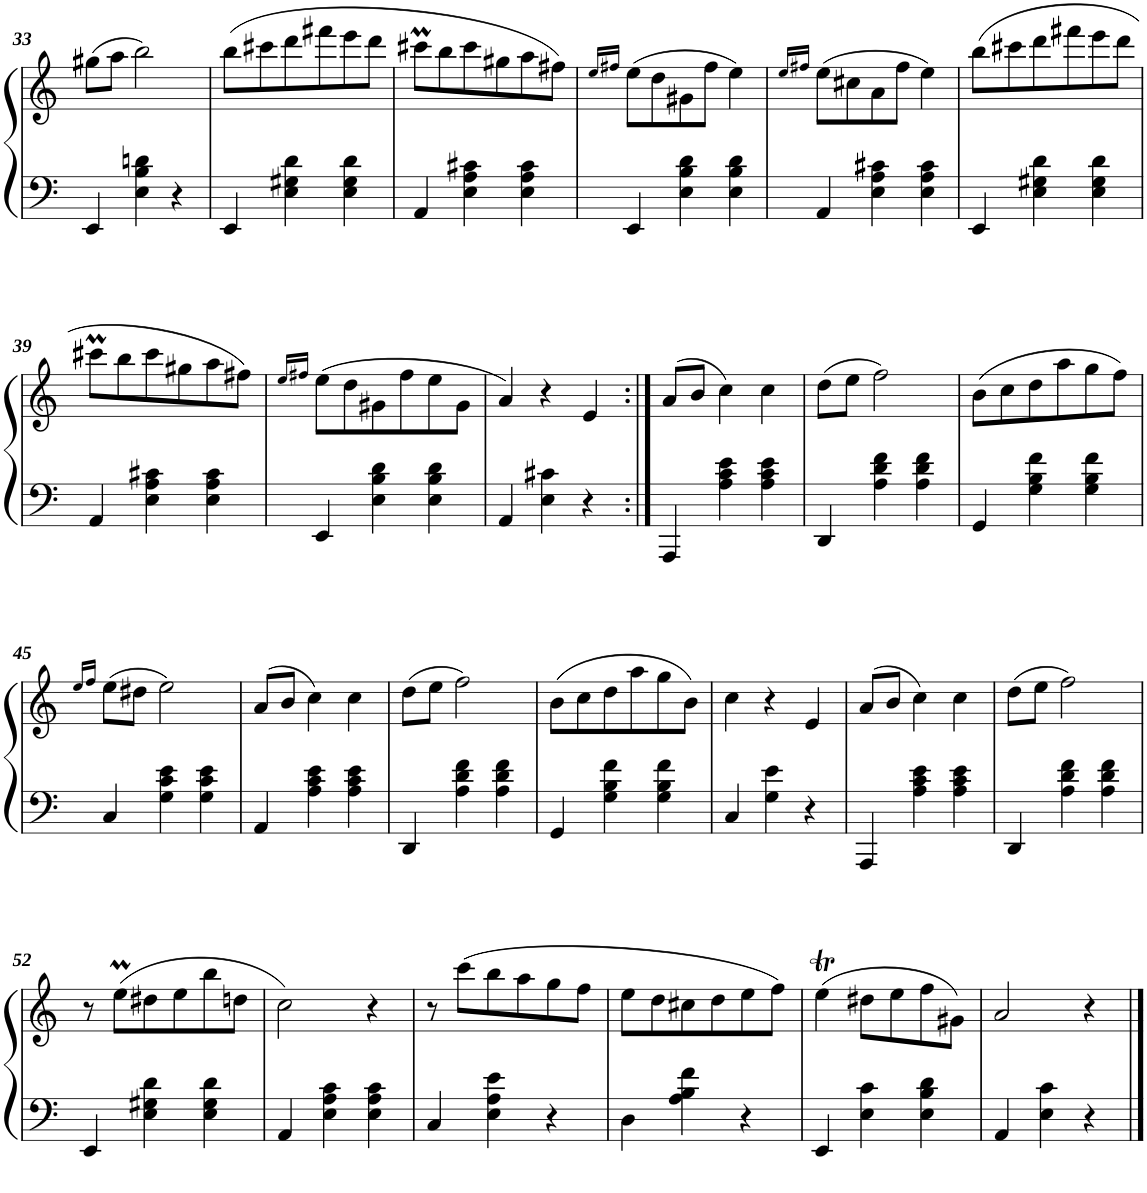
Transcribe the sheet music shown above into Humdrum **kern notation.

**kern	**kern
*part1	*part1
*staff2	*staff1
*I"Piano	*
*I'Pno.	*
!!LO:PB:g=z
*clefF4	*clefG2
*k[]	*k[]
*M3/4	*M3/4
=33	=33
4EE/	(8gg#X\L
.	8aa\J
4E\ 4B\ 4dn\	2bb\)
4r	.
=34	=34
4EE/	(8bb\L
.	8ccc#X\
4E\ 4G#X\ 4d\	8ddd\
.	8fff#X\
4E\ 4G#\ 4d\	8eee\
.	8ddd\J
=35	=35
4AA/	8ccc#Xm\L
.	8bb\
4E\ 4A\ 4c#X\	8ccc#\
.	8gg#X\
4E\ 4A\ 4c#\	8aa\
.	8ff#X\J)
=36	=36
.	16qee/LL
.	16qff#X/JJ
4EE/	(8ee\L
.	8dd\
4E\ 4B\ 4d\	8g#X\
.	8ff#\J
4E\ 4B\ 4d\	4ee\)
=37	=37
.	16qee/LL
.	16qff#X/JJ
4AA/	(8ee\L
.	8cc#X\
4E\ 4A\ 4c#X\	8a\
.	8ff#\J
4E\ 4A\ 4c#\	4ee\)
=38	=38
4EE/	(8bb\L
.	8ccc#X\
4E\ 4G#X\ 4d\	8ddd\
.	8fff#X\
4E\ 4G#\ 4d\	8eee\
.	8ddd\J
!!LO:LB:g=z
=39	=39
4AA/	8ccc#Xm\L
.	8bb\
4E\ 4A\ 4c#X\	8ccc#\
.	8gg#X\
4E\ 4A\ 4c#\	8aa\
.	8ff#X\J)
=40	=40
.	16qee/LL
.	16qff#X/JJ
4EE/	(8ee\L
.	8dd\
4E\ 4B\ 4d\	8g#X\
.	8ff#\
4E\ 4B\ 4d\	8ee\
.	8g#\J
=41	=41
4AA/	4a/)
4E\ 4c#X\	4r
4r	4e/
=42:|!	=42:|!
4AAA/	(8a/L
.	8b/J
4A\ 4c\ 4e\	4cc\)
4A\ 4c\ 4e\	4cc\
=43	=43
4DD/	(8dd\L
.	8ee\J
4A\ 4d\ 4f\	2ff\)
4A\ 4d\ 4f\	.
=44	=44
4GG/	(8b\L
.	8cc\
4G\ 4B\ 4f\	8dd\
.	8aa\
4G\ 4B\ 4f\	8gg\
.	8ff\J)
!!LO:LB:g=z
=45	=45
.	16qee/LL
.	16qff/JJ
4C/	(8ee\L
.	8dd#X\J
4G\ 4c\ 4e\	2ee\)
4G\ 4c\ 4e\	.
=46	=46
4AA/	(8a/L
.	8b/J
4A\ 4c\ 4e\	4cc\)
4A\ 4c\ 4e\	4cc\
=47	=47
4DD/	(8dd\L
.	8ee\J
4A\ 4d\ 4f\	2ff\)
4A\ 4d\ 4f\	.
=48	=48
4GG/	(8b\L
.	8cc\
4G\ 4B\ 4f\	8dd\
.	8aa\
4G\ 4B\ 4f\	8gg\
.	8b\J)
=49	=49
4C/	4cc\
4G\ 4e\	4r
4r	4e/
=50	=50
4AAA/	(8a/L
.	8b/J
4A\ 4c\ 4e\	4cc\)
4A\ 4c\ 4e\	4cc\
=51	=51
4DD/	(8dd\L
.	8ee\J
4A\ 4d\ 4f\	2ff\)
4A\ 4d\ 4f\	.
!!LO:LB:g=z
=52	=52
4EE/	8r
.	(8eem\L
4E\ 4G#X\ 4d\	8dd#X\
.	8ee\
4E\ 4G#\ 4d\	8bb\
.	8ddn\J
=53	=53
4AA/	2cc\)
4E\ 4A\ 4c\	.
4E\ 4A\ 4c\	4r
=54	=54
4C/	8r
.	(8ccc\L
4E\ 4A\ 4e\	8bb\
.	8aa\
4r	8gg\
.	8ff\J
=55	=55
4D\	8ee\L
.	8dd\
4A\ 4B\ 4f\	8cc#X\
.	8dd\
4r	8ee\
.	8ff\J)
=56	=56
4EE/	(4eet\
4E\ 4c\	8dd#X\L
.	8ee\
4E\ 4B\ 4d\	8ff\
.	8g#X\J)
=57	=57
4AA/	2a/
4E\ 4c\	.
4r	4r
==	==
*-	*-
